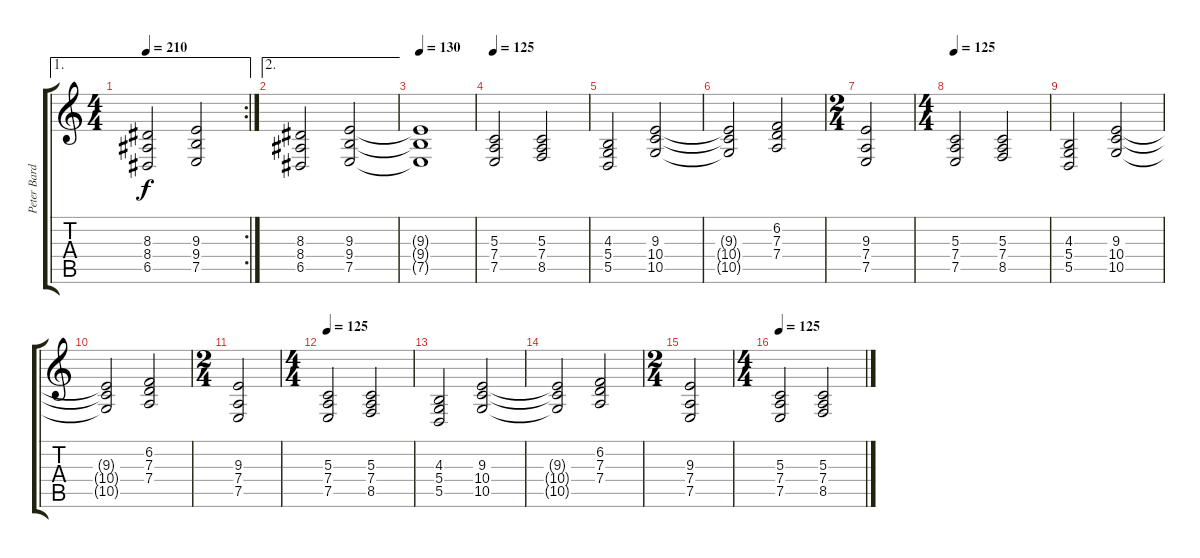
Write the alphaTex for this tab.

\track ("Peter Bardens" "Peter Bard") {instrument drawbarorgan}
\staff {score tabs}
\tuning (E4 B3 G3 D3 A2 E2) {hide}
\ae 1
\rc 2
\ts (4 4)
\tempo 210
\clef g2
\ks c
(8.3 8.4 6.5).2{dy f} (9.3 9.4 7.5).2 |
\ae 2
(8.3 8.4 6.5).2 (9.3 9.4 7.5).2 |
\tempo 130
(9.3{t} 9.4{t} 7.5{t}).1 |
\tempo 125
(5.3 7.4 7.5).2{volume 7 instrument stringensemble1} (5.3 7.4 8.5).2 |
(4.3 5.4 5.5).2{volume 7 instrument stringensemble1} (9.3 10.4 10.5).2 |
(9.3{t} 10.4{t} 10.5{t}).2 (6.2 7.3 7.4).2 |
\ts (2 4)
(9.3 7.4 7.5).2 |
\ts (4 4)
\tempo 125
(5.3 7.4 7.5).2{volume 7 instrument stringensemble1} (5.3 7.4 8.5).2 |
(4.3 5.4 5.5).2{volume 7 instrument stringensemble1} (9.3 10.4 10.5).2 |
(9.3{t} 10.4{t} 10.5{t}).2 (6.2 7.3 7.4).2 |
\ts (2 4)
(9.3 7.4 7.5).2 |
\ts (4 4)
\tempo 125
(5.3 7.4 7.5).2{volume 7 instrument stringensemble1} (5.3 7.4 8.5).2 |
(4.3 5.4 5.5).2{volume 7 instrument stringensemble1} (9.3 10.4 10.5).2 |
(9.3{t} 10.4{t} 10.5{t}).2 (6.2 7.3 7.4).2 |
\ts (2 4)
(9.3 7.4 7.5).2 |
\ts (4 4)
\tempo 125
(5.3 7.4 7.5).2{volume 7 instrument stringensemble1} (5.3 7.4 8.5).2
